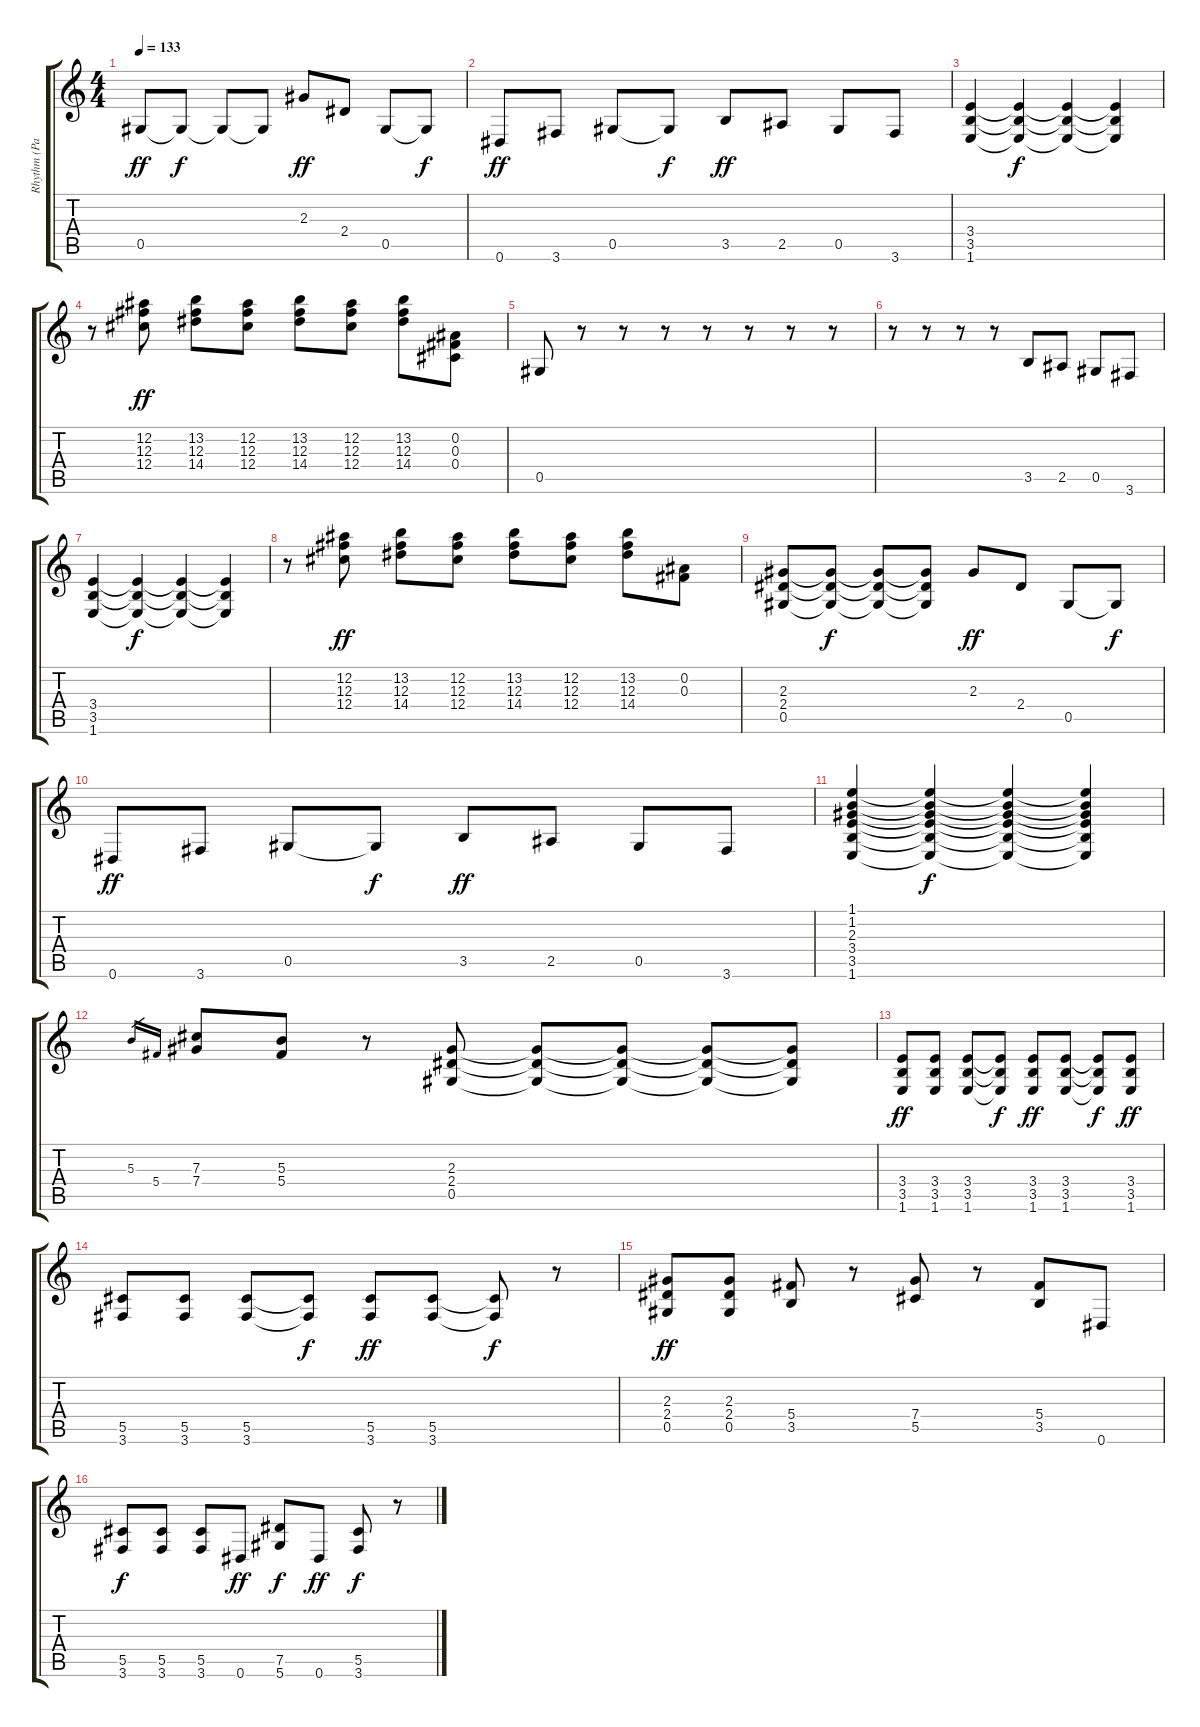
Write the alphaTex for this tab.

\track ("Rhythm (Paul)" "Rhythm (Pa") {instrument distortionguitar}
\staff {score tabs}
\tuning (Eb4 Bb3 Gb3 Db3 Ab2 Eb2) {hide}
\ts (4 4)
\tempo 133
\clef g2
\ks c
0.5.8{dy ff} 0.5{t}.8{dy f} 0.5{t}.8 0.5{t}.8 2.3.8{dy ff} 2.4.8 0.5.8 0.5{t}.8{dy f} |
0.6.8{dy ff} 3.6.8 0.5.8 0.5{t}.8{dy f} 3.5.8{dy ff} 2.5.8 0.5.8 3.6.8 |
(3.4 3.5 1.6).4 (3.4{t} 3.5{t} 1.6{t}).4{dy f} (3.4{t} 3.5{t} 1.6{t}).4 (3.4{t} 3.5{t} 1.6{t}).4 |
r.8 (12.2 12.3 12.4).8{dy ff} (13.2 12.3 14.4).8 (12.2 12.3 12.4).8 (13.2 12.3 14.4).8 (12.2 12.3 12.4).8 (13.2 12.3 14.4).8 (0.2 0.3 0.4).8 |
0.5.8 r.8 r.8 r.8 r.8 r.8 r.8 r.8 |
r.8 r.8 r.8 r.8 3.5.8 2.5.8 0.5.8 3.6.8 |
(3.4 3.5 1.6).4 (3.4{t} 3.5{t} 1.6{t}).4{dy f} (3.4{t} 3.5{t} 1.6{t}).4 (3.4{t} 3.5{t} 1.6{t}).4 |
r.8 (12.2 12.3 12.4).8{dy ff} (13.2 12.3 14.4).8 (12.2 12.3 12.4).8 (13.2 12.3 14.4).8 (12.2 12.3 12.4).8 (13.2 12.3 14.4).8 (0.2 0.3).8 |
(2.3 2.4 0.5).8{instrument distortionguitar} (2.3{t} 2.4{t} 0.5{t}).8{dy f} (2.3{t} 2.4{t} 0.5{t}).8 (2.3{t} 2.4{t} 0.5{t}).8 2.3.8{dy ff} 2.4.8 0.5.8 0.5{t}.8{dy f} |
0.6.8{dy ff} 3.6.8 0.5.8 0.5{t}.8{dy f} 3.5.8{dy ff} 2.5.8 0.5.8 3.6.8 |
(1.1 1.2 2.3 3.4 3.5 1.6).4 (1.1{t} 1.2{t} 2.3{t} 3.4{t} 3.5{t} 1.6{t}).4{dy f} (1.1{t} 1.2{t} 2.3{t} 3.4{t} 3.5{t} 1.6{t}).4 (1.1{t} 1.2{t} 2.3{t} 3.4{t} 3.5{t} 1.6{t}).4 |
5.3.16{gr} 5.4.16{gr} (7.3 7.4).8 (5.3 5.4).8 r.8 (2.3 2.4 0.5).8 (2.3{t} 2.4{t} 0.5{t}).8 (2.3{t} 2.4{t} 0.5{t}).8 (2.3{t} 2.4{t} 0.5{t}).8 (2.3{t} 2.4{t} 0.5{t}).8 |
(3.4 3.5 1.6).8{dy ff} (3.4 3.5 1.6).8 (3.4 3.5 1.6).8 (3.4{t} 3.5{t} 1.6{t}).8{dy f} (3.4 3.5 1.6).8{dy ff} (3.4 3.5 1.6).8 (3.4{t} 3.5{t} 1.6{t}).8{dy f} (3.4 3.5 1.6).8{dy ff} |
(5.5 3.6).8 (5.5 3.6).8 (5.5 3.6).8 (5.5{t} 3.6{t}).8{dy f} (5.5 3.6).8{dy ff} (5.5 3.6).8 (5.5{t} 3.6{t}).8{dy f} r.8 |
(2.3 2.4 0.5).8{dy ff} (2.3 2.4 0.5).8 (5.4 3.5).8 r.8 (7.4 5.5).8 r.8 (5.4 3.5).8 0.6.8 |
(5.5 3.6).8{dy f} (5.5 3.6).8 (5.5 3.6).8 0.6.8{dy ff} (7.5 5.6).8{dy f} 0.6.8{dy ff} (5.5 3.6).8{dy f} r.8
